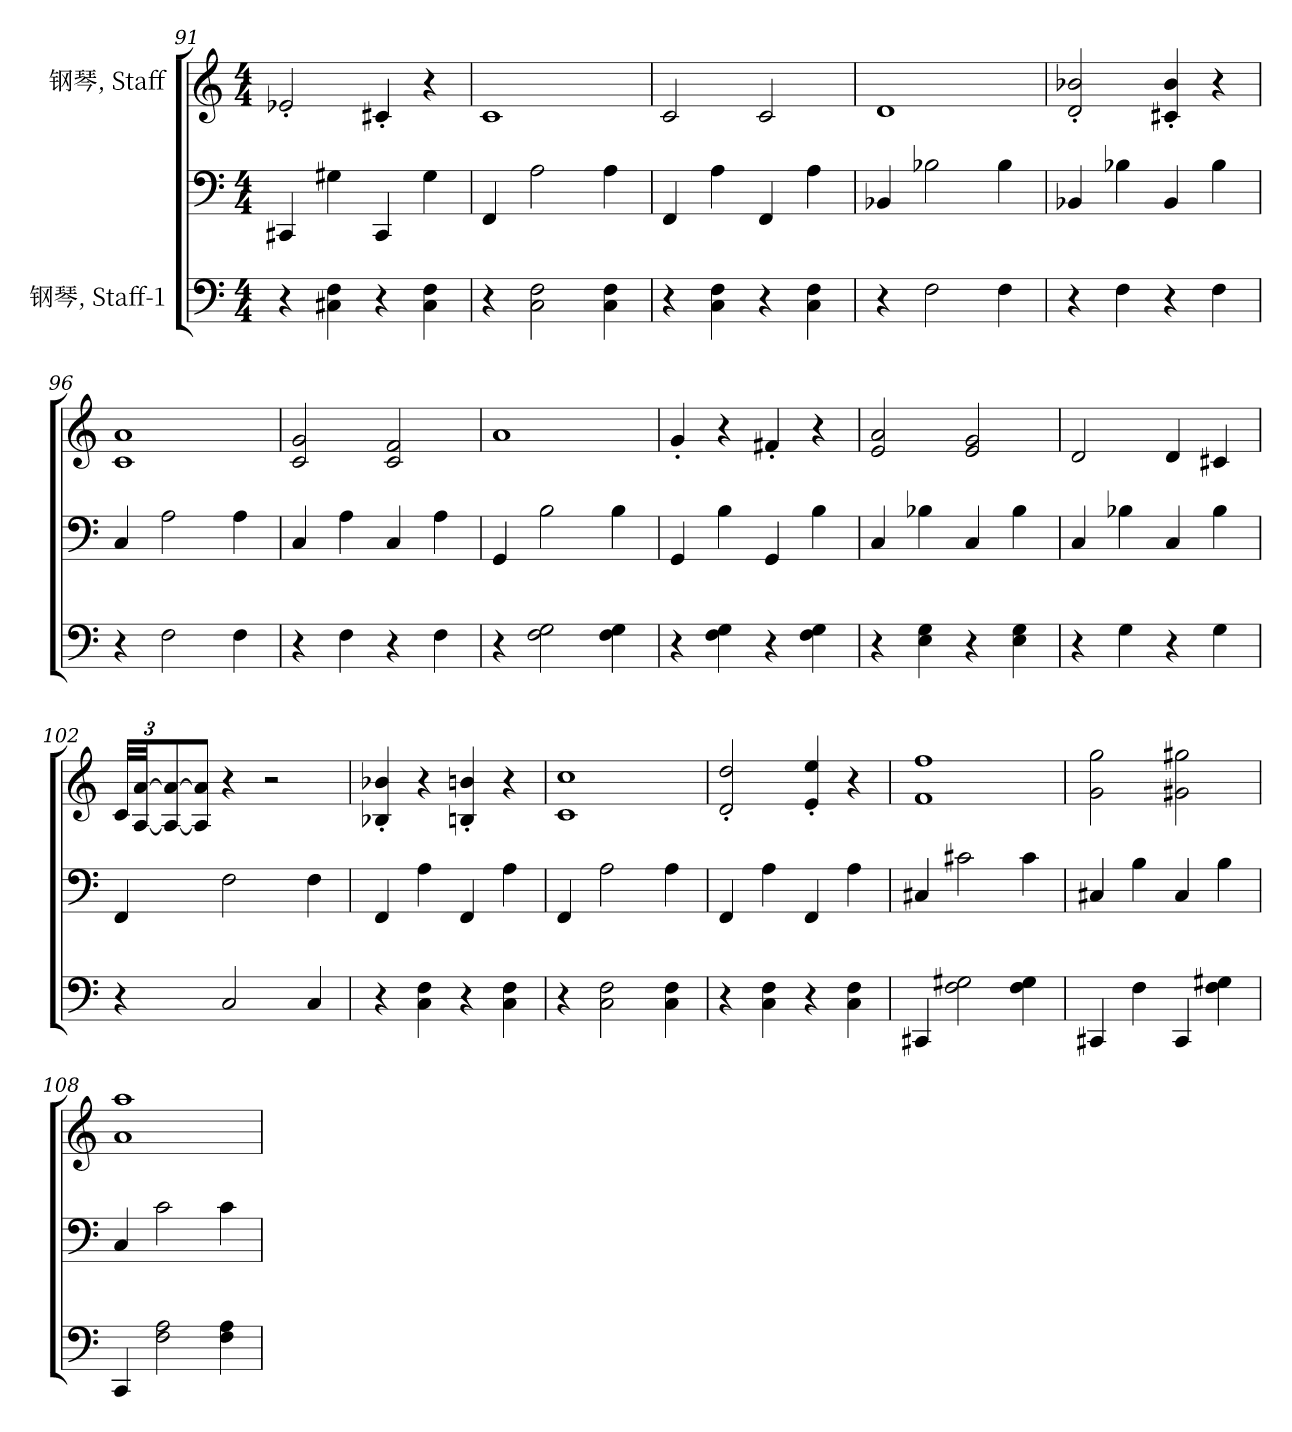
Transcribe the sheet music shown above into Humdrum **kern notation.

**kern	**kern	**kern
*part2	*part2	*part1
*staff3	*staff2	*staff1
*I"钢琴, Staff-1	*	*I"钢琴, Staff
*clefF4	*clefF4	*clefG2
*k[]	*k[]	*k[]
*M4/4	*M4/4	*M4/4
=91	=91	=91
4r	4CC#X/	2e-X'/
4C#X\ 4F\	4G#X\	.
4r	4CC#/	4c#X'/
4C#\ 4F\	4G#\	4r
=92	=92	=92
4r	4FF/	1c
2C\ 2F\	2A\	.
4C\ 4F\	4A\	.
=93	=93	=93
4r	4FF/	2c/
4C\ 4F\	4A\	.
4r	4FF/	2c/
4C\ 4F\	4A\	.
!!LO:LB:g=z
=94	=94	=94
4r	4BB-X/	1d
2F\	2B-X\	.
4F\	4B-\	.
=95	=95	=95
4r	4BB-X/	2d/' 2b-X/'
4F\	4B-X\	.
4r	4BB-/	4c#X/' 4b-/'
4F\	4B-\	4r
=96	=96	=96
4r	4C/	1c 1a
2F\	2A\	.
4F\	4A\	.
=97	=97	=97
4r	4C/	2c/ 2g/
4F\	4A\	.
4r	4C/	2c/ 2f/
4F\	4A\	.
=98	=98	=98
4r	4GG/	1a
2F\ 2G\	2B\	.
4F\ 4G\	4B\	.
=99	=99	=99
4r	4GG/	4g'/
4F\ 4G\	4B\	4r
4r	4GG/	4f#X'/
4F\ 4G\	4B\	4r
=100	=100	=100
4r	4C/	2e/ 2a/
4E\ 4G\	4B-X\	.
4r	4C/	2e/ 2g/
4E\ 4G\	4B-\	.
!!LO:LB:g=z
=101	=101	=101
4r	4C/	2d/
4G\	4B-X\	.
4r	4C/	4d/
4G\	4B-\	4c#X/
=102	=102	=102
*	*	*Xbrackettup
4r	4FF/	48c/LLL
.	.	[48A/ [48a/JJ
.	.	12A/_ 12a/_
.	.	8A/] 8a/]J
2C/	2F\	4r
.	.	2r
4C/	4F\	.
=103	=103	=103
4r	4FF/	4B-X/' 4b-X/'
4C\ 4F\	4A\	4r
4r	4FF/	4Bn/' 4bn/'
4C\ 4F\	4A\	4r
=104	=104	=104
4r	4FF/	1c 1cc
2C\ 2F\	2A\	.
4C\ 4F\	4A\	.
=105	=105	=105
4r	4FF/	2d/' 2dd/'
4C\ 4F\	4A\	.
4r	4FF/	4e/' 4ee/'
4C\ 4F\	4A\	4r
=106	=106	=106
4CC#X/	4C#X/	1f 1ff
2F\ 2G#X\	2c#X\	.
4F\ 4G#\	4c#\	.
=107	=107	=107
4CC#X/	4C#X/	2g\ 2gg\
4F\	4B\	.
4CC#/	4C#/	2g#X\ 2gg#X\
4F\ 4G#X\	4B\	.
!!LO:PB:g=z
=108	=108	=108
4CC/	4C/	1a 1aa
2F\ 2A\	2c\	.
4F\ 4A\	4c\	.
=	=	=
*-	*-	*-
